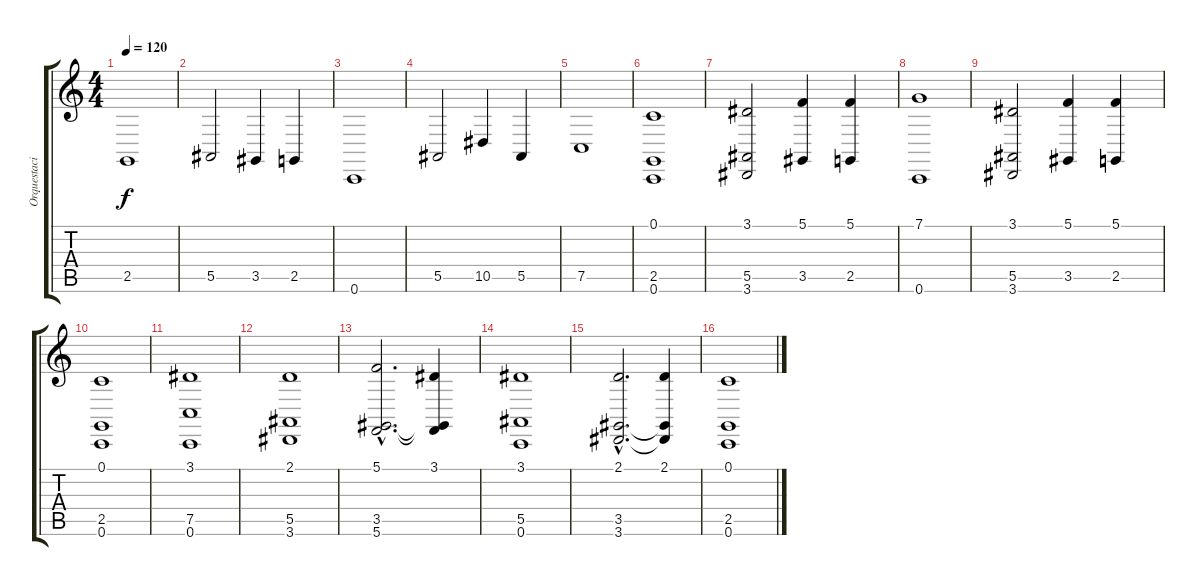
\track ("Orquestación" "Orquestaci") {instrument stringensemble1}
\staff {score tabs}
\tuning (C4 G3 Eb3 Bb2 F2 C2) {hide}
\ts (4 4)
\tempo 120
\clef g2
\ks c
2.5.1{dy f instrument stringensemble1} |
5.5.2 3.5.4 2.5.4 |
0.6.1 |
5.5.2 10.5.4 5.5.4 |
7.5.1 |
(0.1 2.5 0.6).1 |
(3.1 5.5 3.6).2 (5.1 3.5).4 (5.1 2.5).4 |
(7.1 0.6).1 |
(3.1 5.5 3.6).2 (5.1 3.5).4 (5.1 2.5).4 |
(0.1 2.5 0.6).1 |
(3.1 7.5 0.6).1 |
(2.1 5.5 3.6).1 |
(5.1{hac} 3.5{hac} 5.6{hac}).2{d} (3.1 3.5{t} 5.6{t}).4 |
(3.1 5.5 0.6).1 |
(2.1{hac} 3.5{hac} 3.6{hac}).2{d} (2.1 3.5{t} 3.6{t}).4 |
(0.1 2.5 0.6).1
